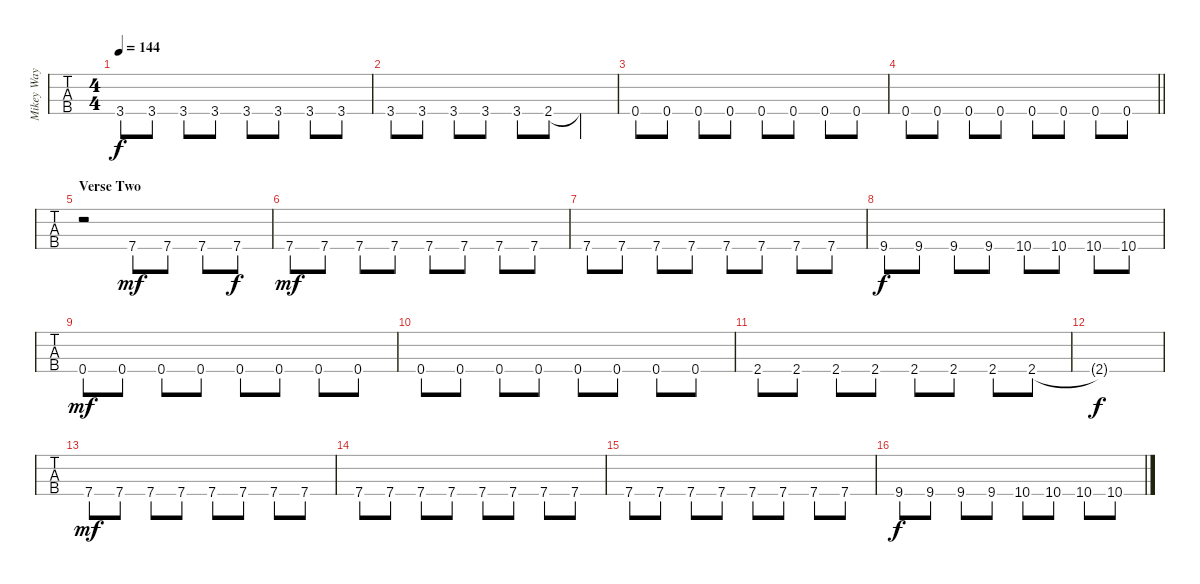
\track ("Mikey Way" "Mikey Way") {instrument electricbassfinger}
\staff {tabs}
\tuning (G2 D2 A1 E1) {hide}
\ts (4 4)
\section ("" "")
\tempo 144
\clef f4
\ks c
3.4.8{dy f} 3.4.8 3.4.8 3.4.8 3.4.8 3.4.8 3.4.8 3.4.8 |
3.4.8 3.4.8 3.4.8 3.4.8 3.4.8 2.4.8 2.4{t}.4 |
0.4.8 0.4.8 0.4.8 0.4.8 0.4.8 0.4.8 0.4.8 0.4.8 |
\barLineRight lightlight
0.4.8 0.4.8 0.4.8 0.4.8 0.4.8 0.4.8 0.4.8 0.4.8 |
\section ("" "Verse Two")
r.2 7.4.8{dy mf} 7.4.8 7.4.8 7.4.8{dy f} |
7.4.8{dy mf} 7.4.8 7.4.8 7.4.8 7.4.8 7.4.8 7.4.8 7.4.8 |
7.4.8 7.4.8 7.4.8 7.4.8 7.4.8 7.4.8 7.4.8 7.4.8 |
9.4.8{dy f} 9.4.8 9.4.8 9.4.8 10.4.8 10.4.8 10.4.8 10.4.8 |
0.4.8{dy mf} 0.4.8 0.4.8 0.4.8 0.4.8 0.4.8 0.4.8 0.4.8 |
0.4.8 0.4.8 0.4.8 0.4.8 0.4.8 0.4.8 0.4.8 0.4.8 |
2.4.8 2.4.8 2.4.8 2.4.8 2.4.8 2.4.8 2.4.8 2.4.8 |
2.4{t}.1{dy f} |
7.4.8{dy mf} 7.4.8 7.4.8 7.4.8 7.4.8 7.4.8 7.4.8 7.4.8 |
7.4.8 7.4.8 7.4.8 7.4.8 7.4.8 7.4.8 7.4.8 7.4.8 |
7.4.8 7.4.8 7.4.8 7.4.8 7.4.8 7.4.8 7.4.8 7.4.8 |
9.4.8{dy f} 9.4.8 9.4.8 9.4.8 10.4.8 10.4.8 10.4.8 10.4.8
